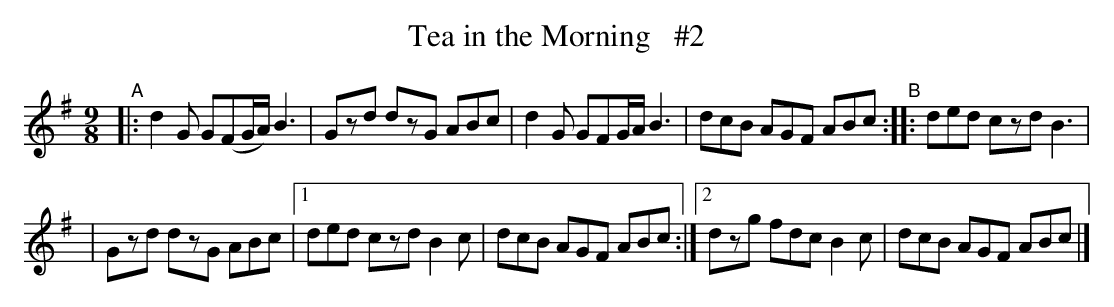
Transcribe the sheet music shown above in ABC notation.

X:1
T: Tea in the Morning   #2
M: 9/8
L: 1/8
K: G
"^A"|: d2G G(FG/A/) B3 | Gzd dzG ABc | d2G GFG/A/ B3 | dcB AGF ABc "^B":: ded czd B3 |
| Gzd dzG ABc |[1 ded czd B2c | dcB AGF ABc :|[2 dzg fdc B2c | dcB AGF ABc |]
